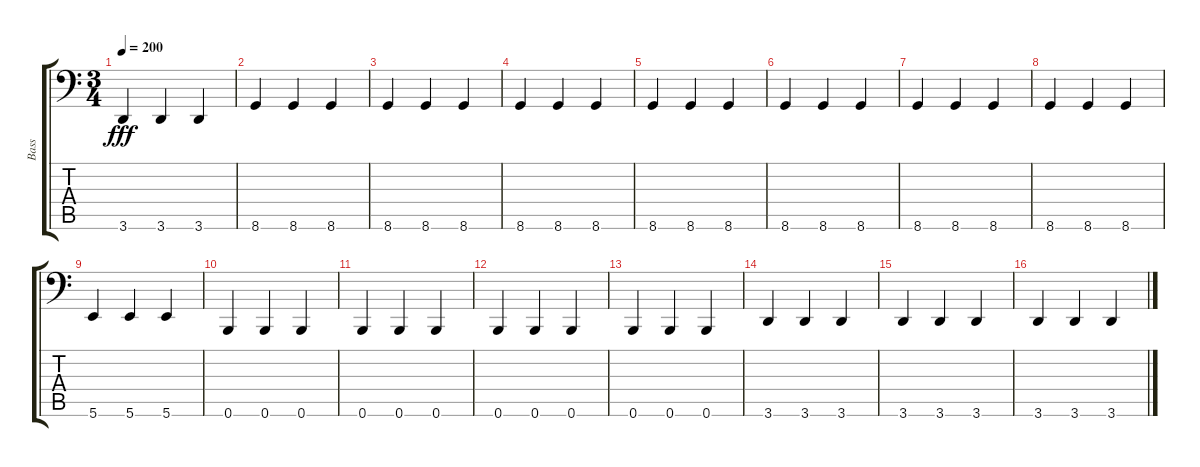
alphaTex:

\track ("Bass" "Bass") {instrument electricbassfinger}
\staff {score tabs}
\tuning (Db3 Ab2 E2 B1 Gb1 B0) {hide}
\ts (3 4)
\tempo 200
\clef f4
\ks c
3.6.4{dy fff} 3.6.4 3.6.4 |
8.6.4 8.6.4 8.6.4 |
8.6.4 8.6.4 8.6.4 |
8.6.4 8.6.4 8.6.4 |
8.6.4 8.6.4 8.6.4 |
8.6.4 8.6.4 8.6.4 |
8.6.4 8.6.4 8.6.4 |
8.6.4 8.6.4 8.6.4 |
5.6.4 5.6.4 5.6.4 |
0.6.4 0.6.4 0.6.4 |
0.6.4 0.6.4 0.6.4 |
0.6.4 0.6.4 0.6.4 |
0.6.4 0.6.4 0.6.4 |
3.6.4 3.6.4 3.6.4 |
3.6.4 3.6.4 3.6.4 |
3.6.4 3.6.4 3.6.4
